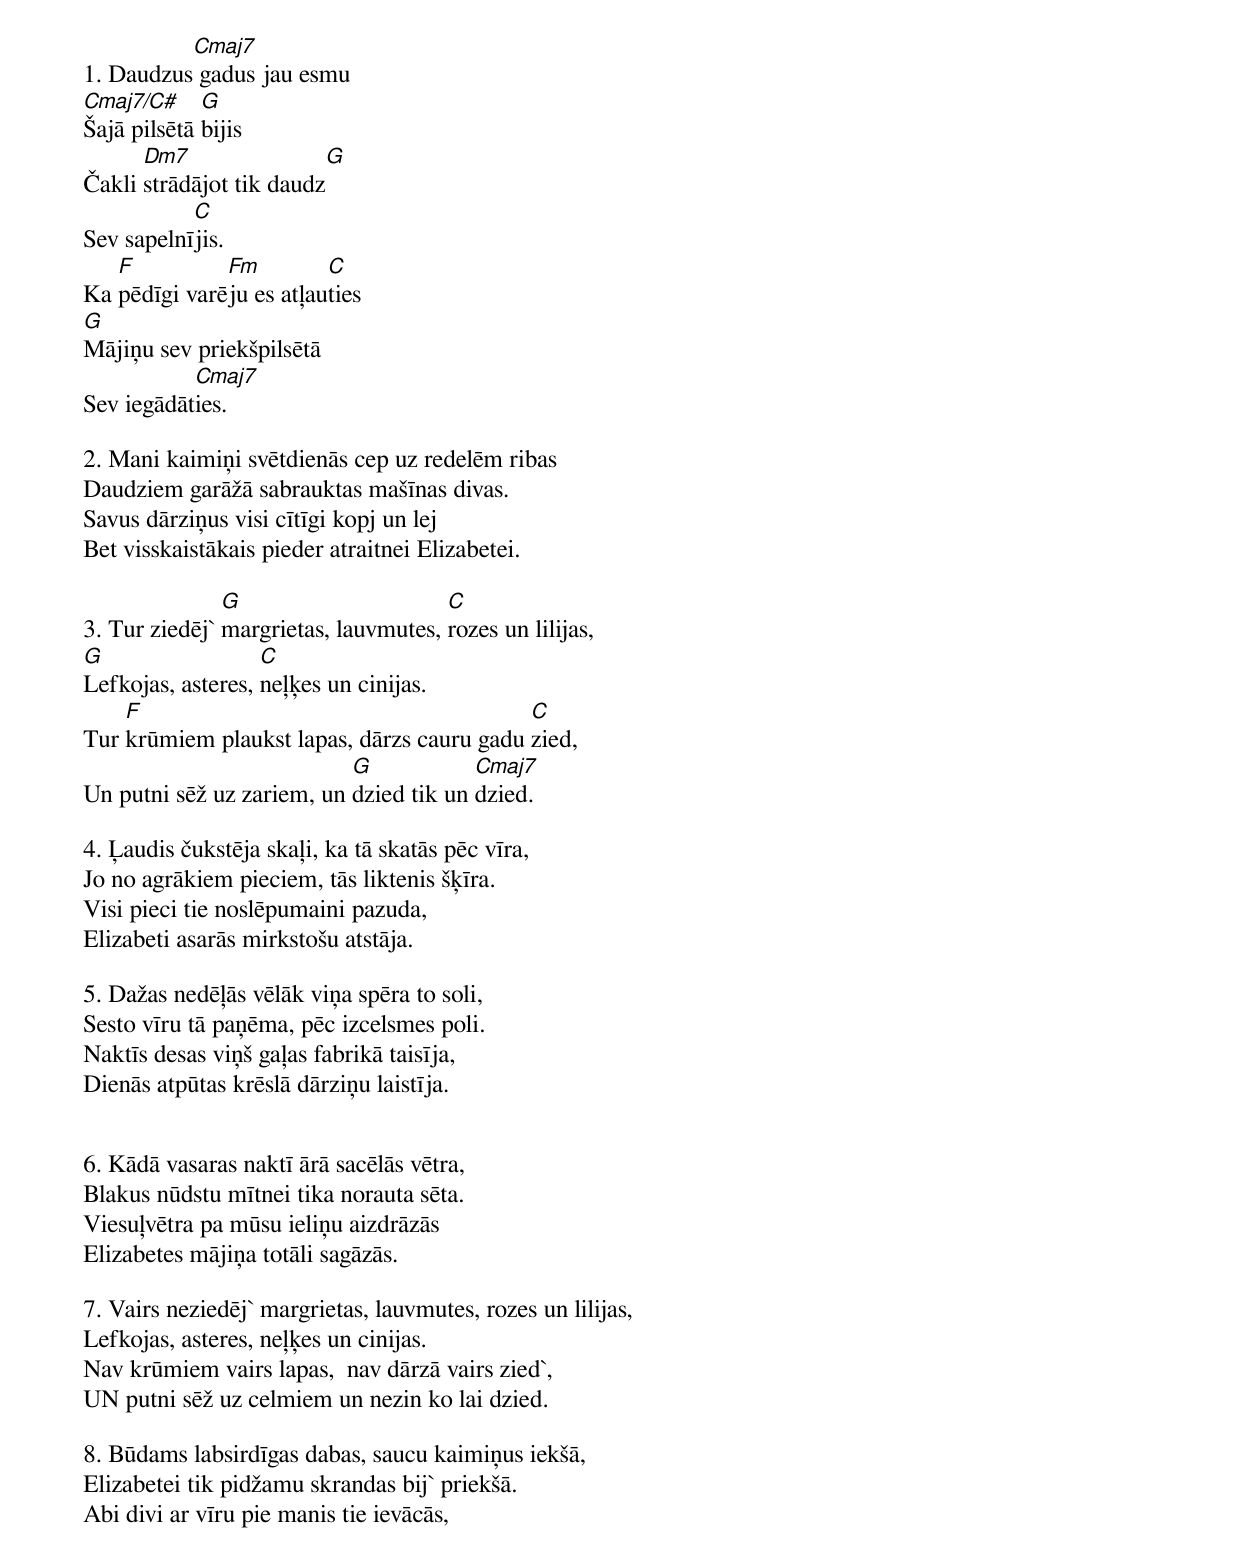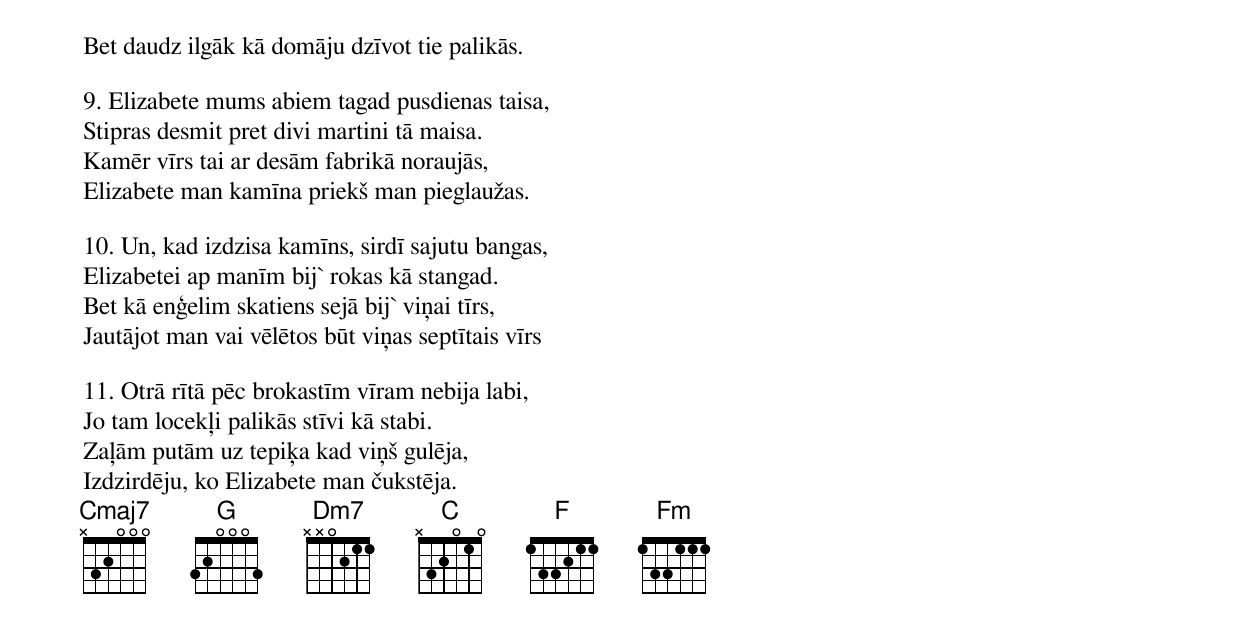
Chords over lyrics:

          Cmaj7
1. Daudzus gadus jau esmu
Cmaj7/C#     G
Šajā pilsētā bijis
      Dm7                G
Čakli strādājot tik daudz
           C
Sev sapelnījis.
   F          Fm         C
Ka pēdīgi varēju es atļauties
G
Mājiņu sev priekšpilsētā
           Cmaj7
Sev iegādāties.

2. Mani kaimiņi svētdienās cep uz redelēm ribas
Daudziem garāžā sabrauktas mašīnas divas.
Savus dārziņus visi cītīgi kopj un lej
Bet visskaistākais pieder atraitnei Elizabetei.

               G                      C
3. Tur ziedēj` margrietas, lauvmutes, rozes un lilijas,
G                  C
Lefkojas, asteres, neļķes un cinijas.
    F                                       C
Tur krūmiem plaukst lapas, dārzs cauru gadu zied,
                           G            Cmaj7
Un putni sēž uz zariem, un dzied tik un dzied.

4. Ļaudis čukstēja skaļi, ka tā skatās pēc vīra,
Jo no agrākiem pieciem, tās liktenis šķīra.
Visi pieci tie noslēpumaini pazuda,
Elizabeti asarās mirkstošu atstāja.

5. Dažas nedēļās vēlāk viņa spēra to soli,
Sesto vīru tā paņēma, pēc izcelsmes poli.
Naktīs desas viņš gaļas fabrikā taisīja,
Dienās atpūtas krēslā dārziņu laistīja.


6. Kādā vasaras naktī ārā sacēlās vētra,
Blakus nūdstu mītnei tika norauta sēta.
Viesuļvētra pa mūsu ieliņu aizdrāzās
Elizabetes mājiņa totāli sagāzās.

7. Vairs neziedēj` margrietas, lauvmutes, rozes un lilijas,
Lefkojas, asteres, neļķes un cinijas.
Nav krūmiem vairs lapas,  nav dārzā vairs zied`,
UN putni sēž uz celmiem un nezin ko lai dzied.

8. Būdams labsirdīgas dabas, saucu kaimiņus iekšā,
Elizabetei tik pidžamu skrandas bij` priekšā.
Abi divi ar vīru pie manis tie ievācās,
Bet daudz ilgāk kā domāju dzīvot tie palikās.

9. Elizabete mums abiem tagad pusdienas taisa,
Stipras desmit pret divi martini tā maisa.
Kamēr vīrs tai ar desām fabrikā noraujās,
Elizabete man kamīna priekš man pieglaužas.

10. Un, kad izdzisa kamīns, sirdī sajutu bangas,
Elizabetei ap manīm bij` rokas kā stangad.
Bet kā enģelim skatiens sejā bij` viņai tīrs,
Jautājot man vai vēlētos būt viņas septītais vīrs

11. Otrā rītā pēc brokastīm vīram nebija labi,
Jo tam locekļi palikās stīvi kā stabi.
Zaļām putām uz tepiķa kad viņš gulēja,
Izdzirdēju, ko Elizabete man čukstēja.
